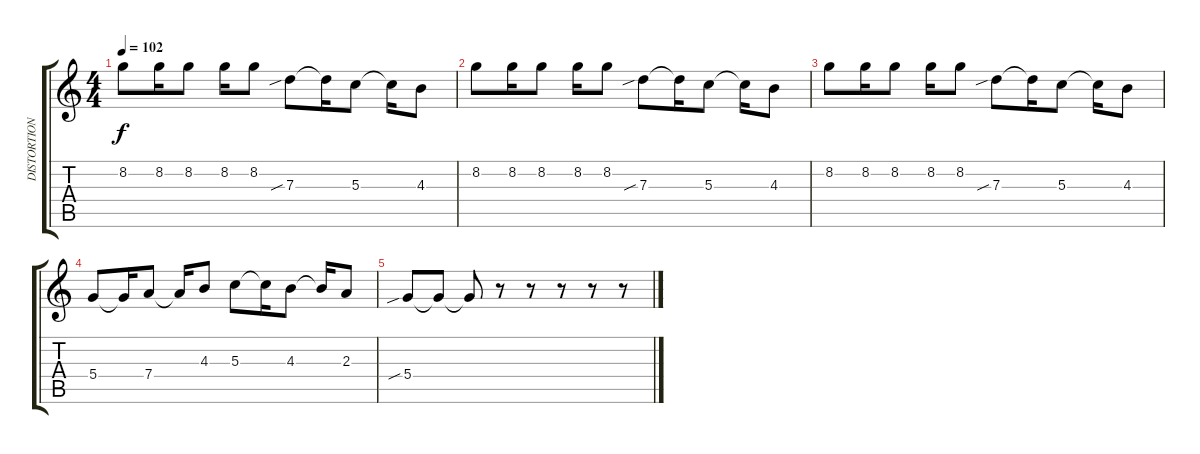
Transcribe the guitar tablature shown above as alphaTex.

\track ("DISTORTION GUITAR" "DISTORTION") {instrument distortionguitar}
\staff {score tabs}
\tuning (E4 B3 G3 D3 A2 E2) {hide}
\ts (4 4)
\tempo 102
\clef g2
\ks c
8.2.8{dy f} 8.2.16 8.2.8 8.2.16 8.2.8 7.3{sib}.8 7.3{t}.16 5.3.8 5.3{t}.16 4.3.8 |
8.2.8 8.2.16 8.2.8 8.2.16 8.2.8 7.3{sib}.8 7.3{t}.16 5.3.8 5.3{t}.16 4.3.8 |
8.2.8 8.2.16 8.2.8 8.2.16 8.2.8 7.3{sib}.8 7.3{t}.16 5.3.8 5.3{t}.16 4.3.8 |
5.4.8 5.4{t}.16 7.4.8 7.4{t}.16 4.3.8 5.3.8 5.3{t}.16 4.3.8 4.3{t}.16 2.3.8 |
5.4{sib}.8 5.4{t}.8 5.4{t}.8 r.8 r.8 r.8 r.8 r.8
